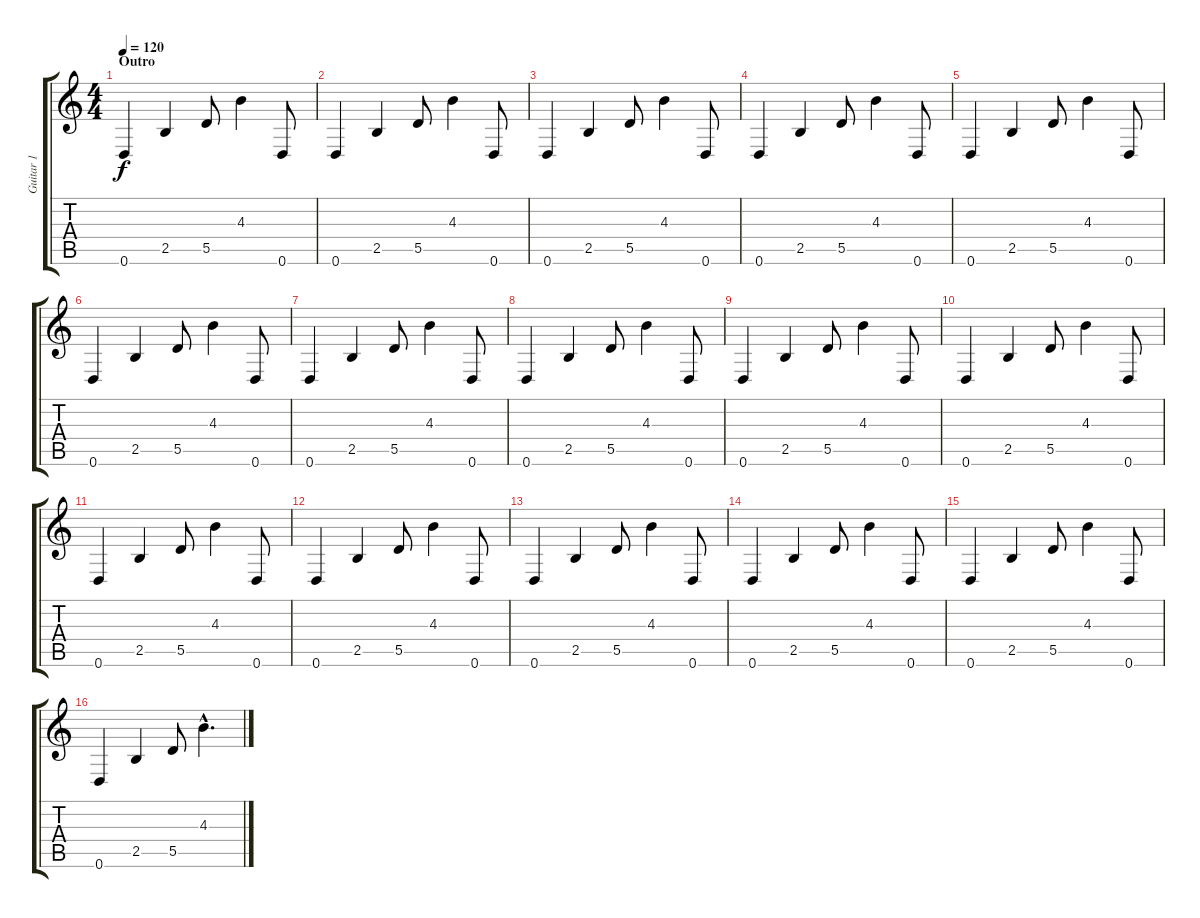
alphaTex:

\track ("Guitar 1" "Guitar 1") {instrument electricguitarclean}
\staff {score tabs}
\tuning (E4 B3 G3 D3 A2 D2) {hide}
\ts (4 4)
\section ("" "Outro")
\tempo 120
\clef g2
\ks c
0.6.4{dy f instrument electricguitarclean} 2.5.4 5.5.8 4.3.4 0.6.8 |
0.6.4{instrument electricguitarclean} 2.5.4 5.5.8 4.3.4 0.6.8 |
0.6.4{instrument electricguitarclean} 2.5.4 5.5.8 4.3.4 0.6.8 |
0.6.4{instrument electricguitarclean} 2.5.4 5.5.8 4.3.4 0.6.8 |
0.6.4{instrument electricguitarclean} 2.5.4 5.5.8 4.3.4 0.6.8 |
0.6.4{instrument electricguitarclean} 2.5.4 5.5.8 4.3.4 0.6.8 |
0.6.4{instrument electricguitarclean} 2.5.4 5.5.8 4.3.4 0.6.8 |
0.6.4{instrument electricguitarclean} 2.5.4 5.5.8 4.3.4 0.6.8 |
0.6.4{instrument electricguitarclean} 2.5.4 5.5.8 4.3.4 0.6.8 |
0.6.4{instrument electricguitarclean} 2.5.4 5.5.8 4.3.4 0.6.8 |
0.6.4{instrument electricguitarclean} 2.5.4 5.5.8 4.3.4 0.6.8 |
0.6.4{instrument electricguitarclean} 2.5.4 5.5.8 4.3.4 0.6.8 |
0.6.4{instrument electricguitarclean} 2.5.4 5.5.8 4.3.4 0.6.8 |
0.6.4{instrument electricguitarclean} 2.5.4 5.5.8 4.3.4 0.6.8 |
0.6.4{instrument electricguitarclean} 2.5.4 5.5.8 4.3.4 0.6.8 |
0.6.4{instrument electricguitarclean} 2.5.4 5.5.8 4.3{hac}.4{d}
